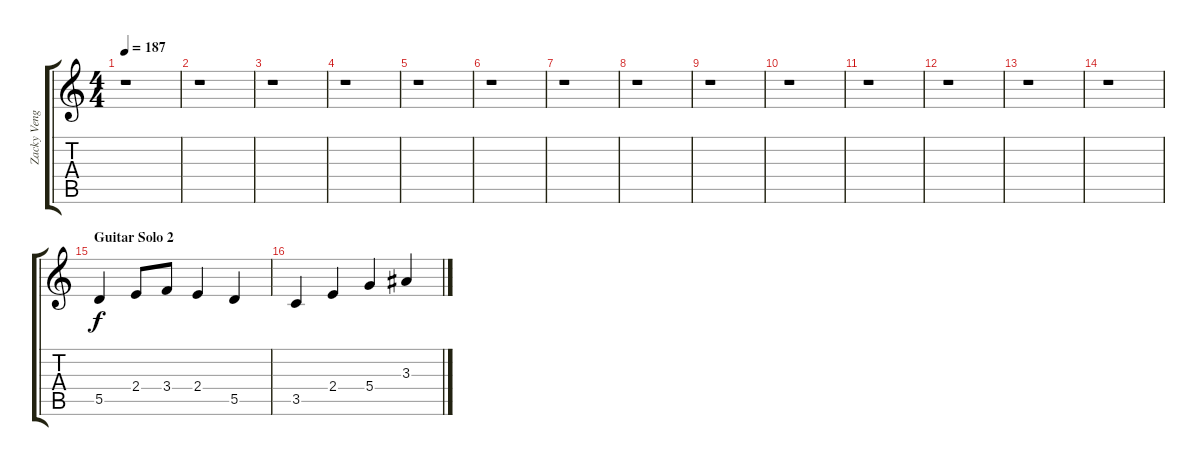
\track ("Zacky Vengeance (Neutral Lead)" "Zacky Veng") {instrument distortionguitar}
\staff {score tabs}
\tuning (E4 B3 G3 D3 A2 D2) {hide}
\ts (4 4)
\tempo 187
\clef g2
\ks c
r.1{dy f} |
r.1 |
r.1 |
r.1 |
r.1 |
r.1 |
r.1 |
r.1 |
r.1 |
r.1 |
r.1 |
r.1 |
r.1 |
r.1 |
\section ("" "Guitar Solo 2")
5.5.4 2.4.8 3.4.8 2.4.4 5.5.4 |
3.5.4 2.4.4 5.4.4 3.3{ss}.4
